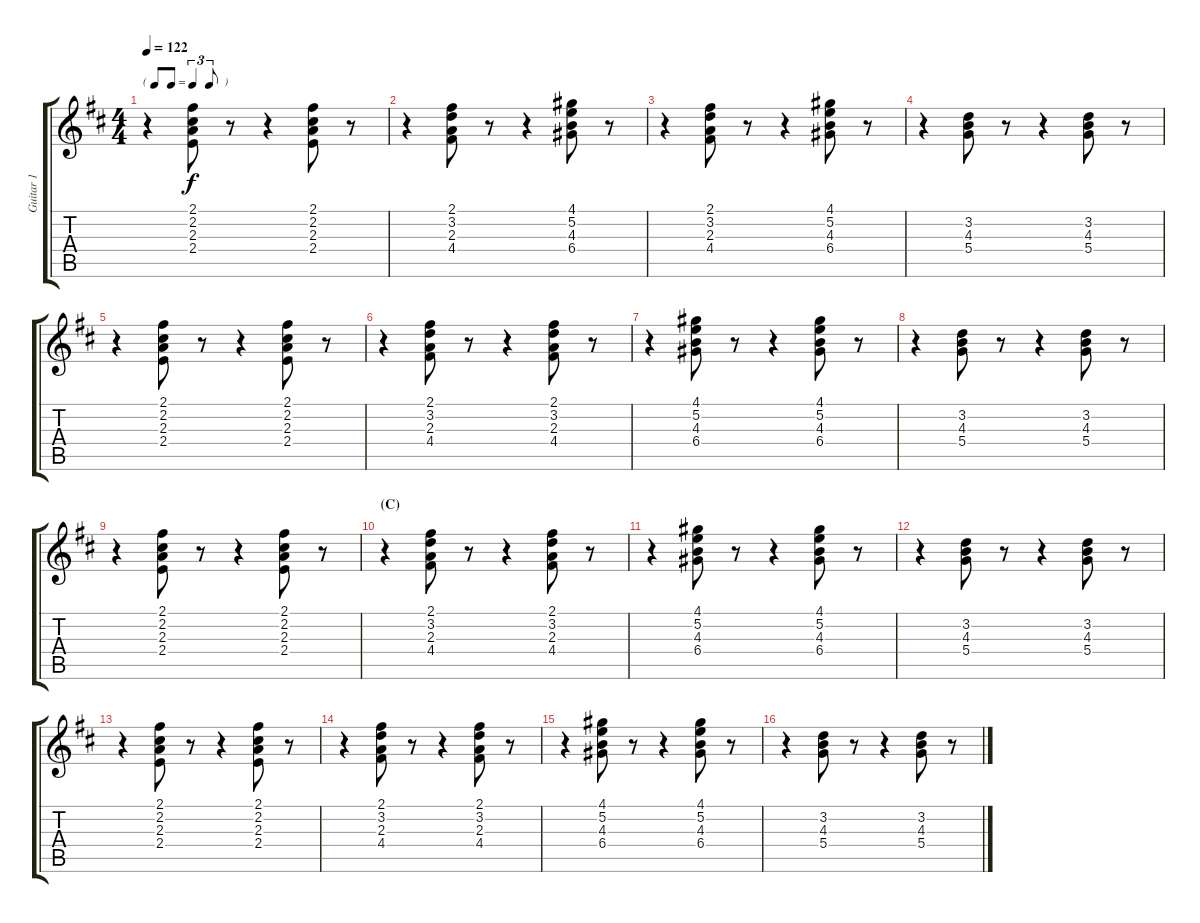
\track ("Guitar 1" "Guitar 1") {instrument electricguitarjazz}
\staff {score tabs}
\tuning (E4 B3 G3 D3 A2 E2) {hide}
\ts (4 4)
\tf triplet8th
\tempo 122
\clef g2
\ks d
r.4{dy f} (2.1 2.2 2.3 2.4).8 r.8 r.4 (2.1 2.2 2.3 2.4).8 r.8 |
r.4 (2.1 3.2 2.3 4.4).8 r.8 r.4 (4.1 5.2 4.3 6.4).8 r.8 |
r.4 (2.1 3.2 2.3 4.4).8 r.8 r.4 (4.1 5.2 4.3 6.4).8 r.8 |
r.4 (3.2 4.3 5.4).8 r.8 r.4 (3.2 4.3 5.4).8 r.8 |
r.4 (2.1 2.2 2.3 2.4).8 r.8 r.4 (2.1 2.2 2.3 2.4).8 r.8 |
r.4 (2.1 3.2 2.3 4.4).8 r.8 r.4 (2.1 3.2 2.3 4.4).8 r.8 |
r.4 (4.1 5.2 4.3 6.4).8 r.8 r.4 (4.1 5.2 4.3 6.4).8 r.8 |
r.4 (3.2 4.3 5.4).8 r.8 r.4 (3.2 4.3 5.4).8 r.8 |
r.4 (2.1 2.2 2.3 2.4).8 r.8 r.4 (2.1 2.2 2.3 2.4).8 r.8 |
\section ("" "(C)")
r.4 (2.1 3.2 2.3 4.4).8 r.8 r.4 (2.1 3.2 2.3 4.4).8 r.8 |
r.4 (4.1 5.2 4.3 6.4).8 r.8 r.4 (4.1 5.2 4.3 6.4).8 r.8 |
r.4 (3.2 4.3 5.4).8 r.8 r.4 (3.2 4.3 5.4).8 r.8 |
r.4 (2.1 2.2 2.3 2.4).8 r.8 r.4 (2.1 2.2 2.3 2.4).8 r.8 |
r.4 (2.1 3.2 2.3 4.4).8 r.8 r.4 (2.1 3.2 2.3 4.4).8 r.8 |
r.4 (4.1 5.2 4.3 6.4).8 r.8 r.4 (4.1 5.2 4.3 6.4).8 r.8 |
r.4 (3.2 4.3 5.4).8 r.8 r.4 (3.2 4.3 5.4).8 r.8
